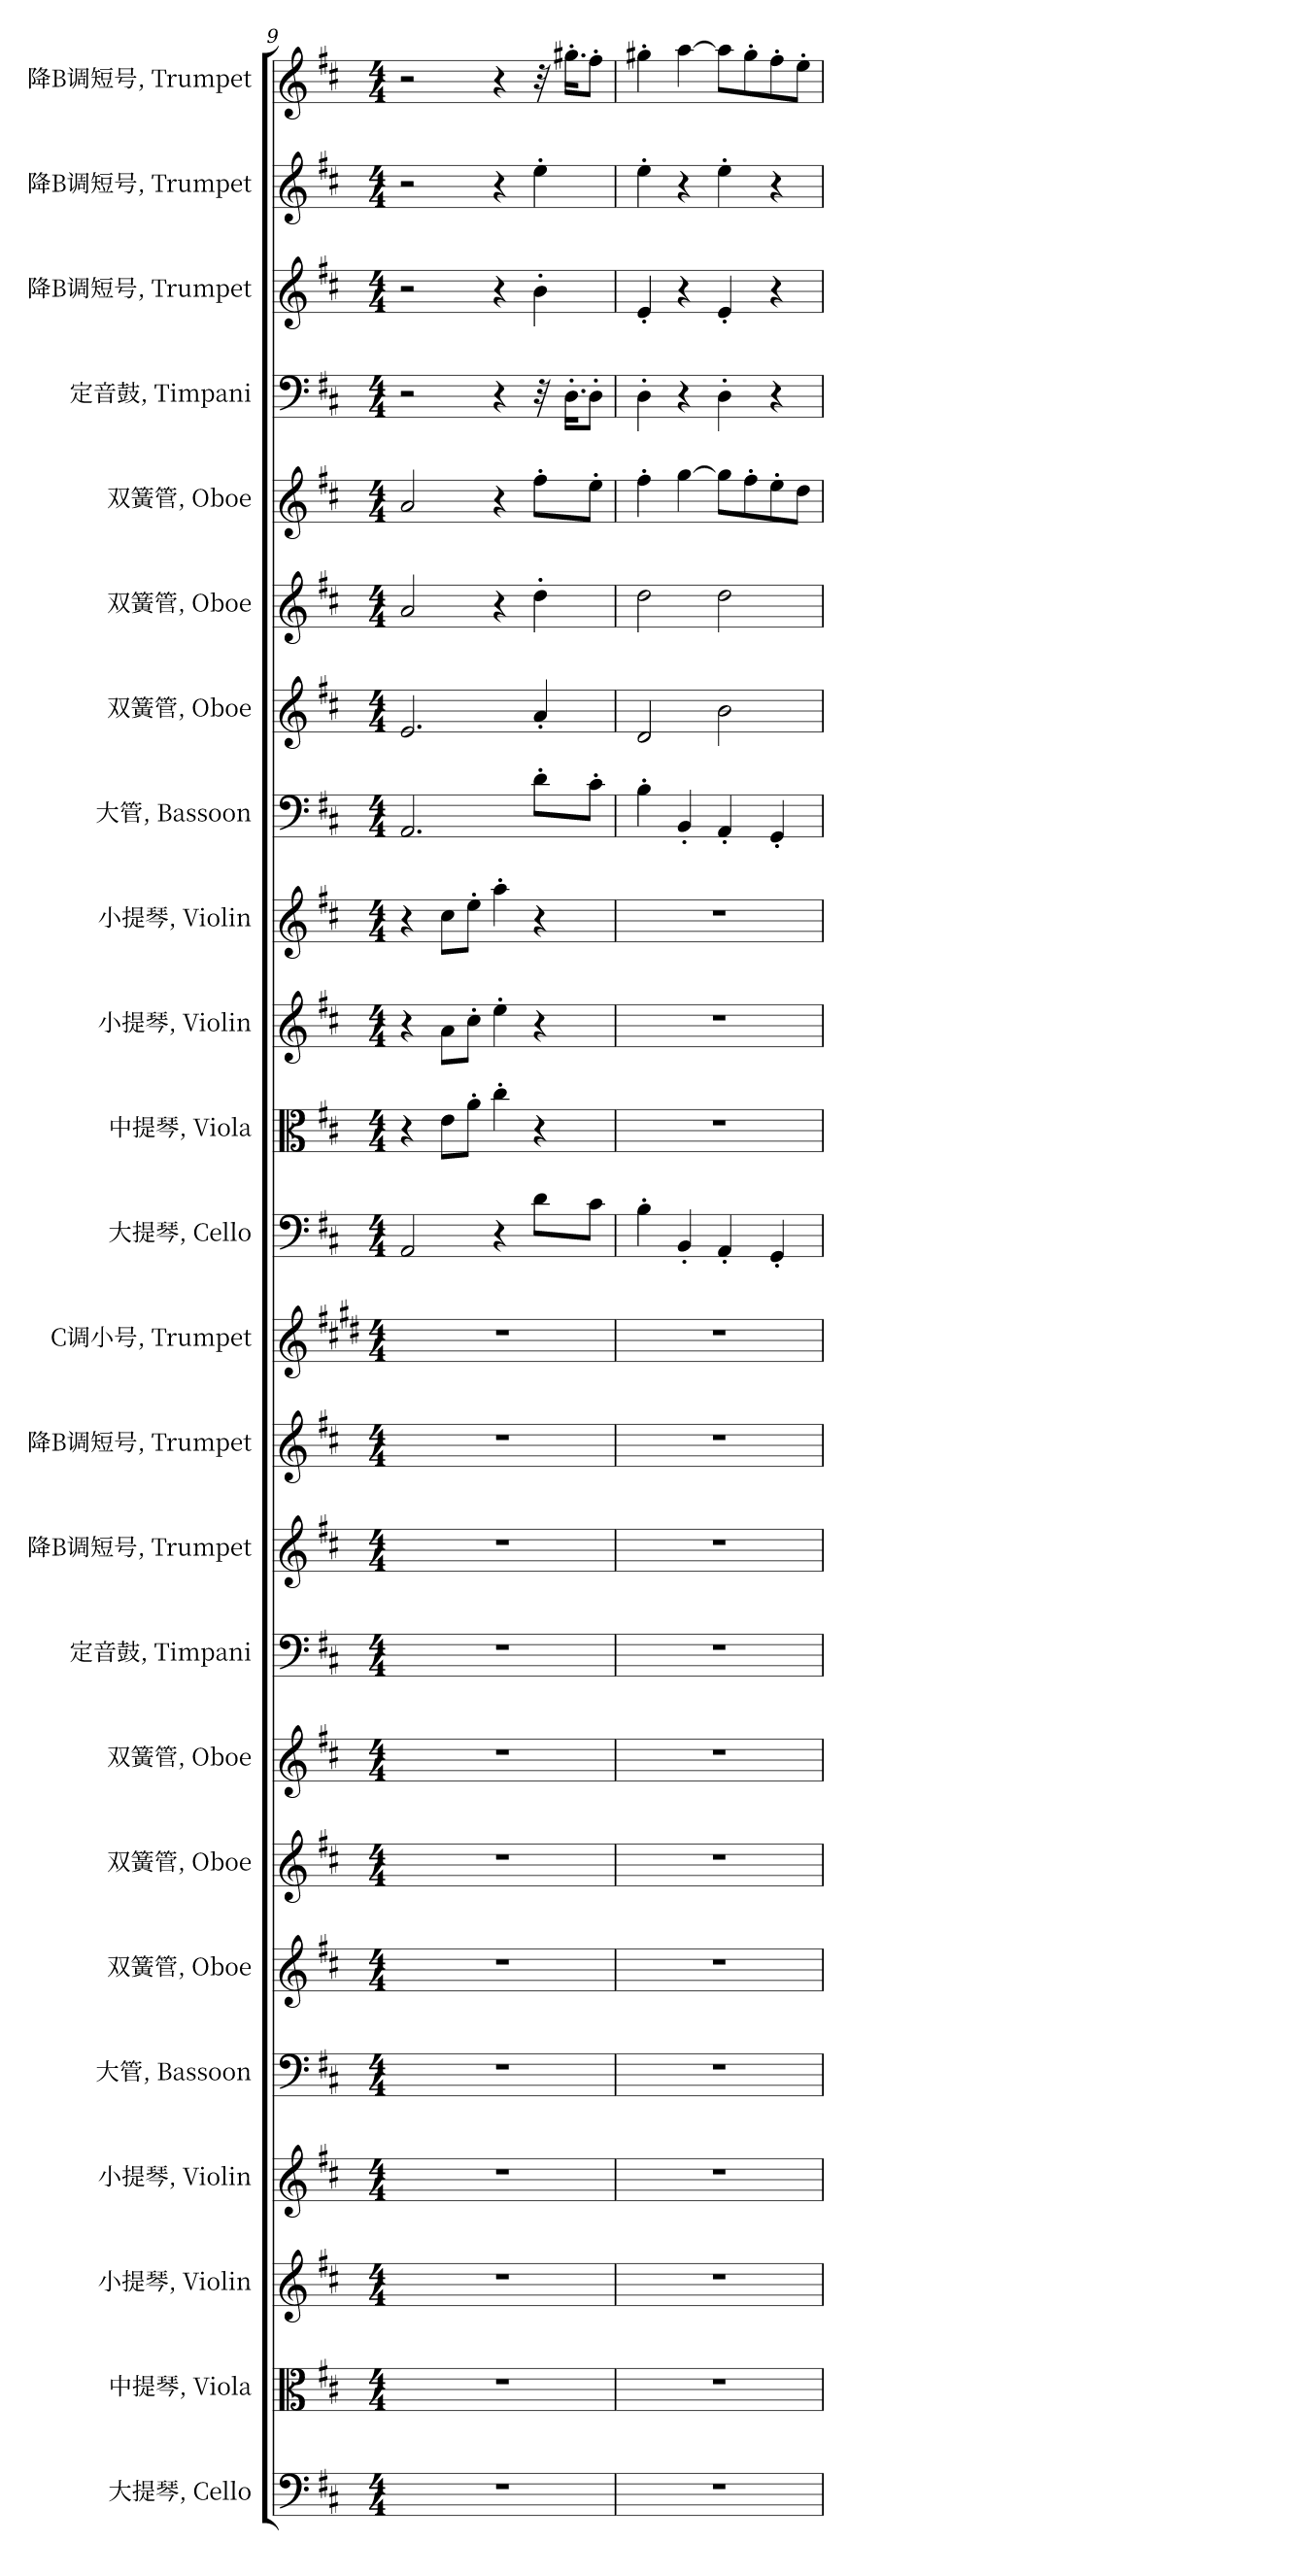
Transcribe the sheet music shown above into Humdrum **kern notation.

**kern	**kern	**kern	**kern	**kern	**kern	**kern	**kern	**kern	**kern	**kern	**kern	**kern	**kern	**kern	**kern	**kern	**kern	**kern	**kern	**kern	**kern	**kern	**kern
*part24	*part23	*part22	*part21	*part20	*part19	*part18	*part17	*part16	*part15	*part14	*part13	*part12	*part11	*part10	*part9	*part8	*part7	*part6	*part5	*part4	*part3	*part2	*part1
*staff24	*staff23	*staff22	*staff21	*staff20	*staff19	*staff18	*staff17	*staff16	*staff15	*staff14	*staff13	*staff12	*staff11	*staff10	*staff9	*staff8	*staff7	*staff6	*staff5	*staff4	*staff3	*staff2	*staff1
*I"大提琴, Cello	*I"中提琴, Viola	*I"小提琴, Violin	*I"小提琴, Violin	*I"大管, Bassoon	*I"双簧管, Oboe	*I"双簧管, Oboe	*I"双簧管, Oboe	*I"定音鼓, Timpani	*I"降B调短号, Trumpet	*I"降B调短号, Trumpet	*I"C调小号, Trumpet	*I"大提琴, Cello	*I"中提琴, Viola	*I"小提琴, Violin	*I"小提琴, Violin	*I"大管, Bassoon	*I"双簧管, Oboe	*I"双簧管, Oboe	*I"双簧管, Oboe	*I"定音鼓, Timpani	*I"降B调短号, Trumpet	*I"降B调短号, Trumpet	*I"降B调短号, Trumpet
*	*I'Vla.	*I'Vln.	*I'Vln.	*I'Bsn.	*I'Ob.	*I'Ob.	*I'Ob.	*I'Timp.	*	*	*I'C Tpt.	*	*I'Vla.	*I'Vln.	*I'Vln.	*I'Bsn.	*I'Ob.	*I'Ob.	*I'Ob.	*I'Timp.	*	*	*
*clefF4	*clefC3	*clefG2	*clefG2	*clefF4	*clefG2	*clefG2	*clefG2	*clefF4	*clefG2	*clefG2	*clefG2	*clefF4	*clefC3	*clefG2	*clefG2	*clefF4	*clefG2	*clefG2	*clefG2	*clefF4	*clefG2	*clefG2	*clefG2
*	*	*	*	*	*	*	*	*	*ITrd1c2	*ITrd1c2	*ITrd1c2	*	*	*	*	*	*	*	*	*	*ITrd1c2	*ITrd1c2	*ITrd1c2
*k[f#c#]	*k[f#c#]	*k[f#c#]	*k[f#c#]	*k[f#c#]	*k[f#c#]	*k[f#c#]	*k[f#c#]	*k[f#c#]	*k[]	*k[]	*k[f#c#]	*k[f#c#]	*k[f#c#]	*k[f#c#]	*k[f#c#]	*k[f#c#]	*k[f#c#]	*k[f#c#]	*k[f#c#]	*k[f#c#]	*k[]	*k[]	*k[]
*M4/4	*M4/4	*M4/4	*M4/4	*M4/4	*M4/4	*M4/4	*M4/4	*M4/4	*M4/4	*M4/4	*M4/4	*M4/4	*M4/4	*M4/4	*M4/4	*M4/4	*M4/4	*M4/4	*M4/4	*M4/4	*M4/4	*M4/4	*M4/4
=9	=9	=9	=9	=9	=9	=9	=9	=9	=9	=9	=9	=9	=9	=9	=9	=9	=9	=9	=9	=9	=9	=9	=9
1r	1r	1r	1r	1r	1r	1r	1r	1r	1r	1r	1r	2AA/	4r	4r	4r	2.AA/	2.e/	2a/	2a/	2r	2r	2r	2r
.	.	.	.	.	.	.	.	.	.	.	.	.	8e\L	8a\L	8cc#\L	.	.	.	.	.	.	.	.
.	.	.	.	.	.	.	.	.	.	.	.	.	8a'\J	8cc#'\J	8ee'\J	.	.	.	.	.	.	.	.
.	.	.	.	.	.	.	.	.	.	.	.	4r	4cc#'\	4ee'\	4aa'\	.	.	4r	4r	4r	4r	4r	4r
.	.	.	.	.	.	.	.	.	.	.	.	8d\L	4r	4r	4r	8d'\L	4a'/	4dd'\	8ff#'\L	32r	4a'\	4dd'\	32r
.	.	.	.	.	.	.	.	.	.	.	.	.	.	.	.	.	.	.	.	16.D'\KL	.	.	16.ff#X'\KL
.	.	.	.	.	.	.	.	.	.	.	.	8c#\J	.	.	.	8c#'\J	.	.	8ee'\J	8D'\J	.	.	8ee'\J
!!LO:PB:g=z
=10	=10	=10	=10	=10	=10	=10	=10	=10	=10	=10	=10	=10	=10	=10	=10	=10	=10	=10	=10	=10	=10	=10	=10
1r	1r	1r	1r	1r	1r	1r	1r	1r	1r	1r	1r	4B'\	1r	1r	1r	4B'\	2d/	2dd\	4ff#'\	4D'\	4d'/	4dd'\	4ff#X'\
.	.	.	.	.	.	.	.	.	.	.	.	4BB'/	.	.	.	4BB'/	.	.	[4gg\	4r	4r	4r	[4gg\
.	.	.	.	.	.	.	.	.	.	.	.	4AA'/	.	.	.	4AA'/	2b\	2dd\	8gg\L]	4D'\	4d'/	4dd'\	8gg\L]
.	.	.	.	.	.	.	.	.	.	.	.	.	.	.	.	.	.	.	8ff#'\	.	.	.	8ff#'\
.	.	.	.	.	.	.	.	.	.	.	.	4GG'/	.	.	.	4GG'/	.	.	8ee'\	4r	4r	4r	8ee'\
.	.	.	.	.	.	.	.	.	.	.	.	.	.	.	.	.	.	.	8dd\J	.	.	.	8dd'\J
=	=	=	=	=	=	=	=	=	=	=	=	=	=	=	=	=	=	=	=	=	=	=	=
*-	*-	*-	*-	*-	*-	*-	*-	*-	*-	*-	*-	*-	*-	*-	*-	*-	*-	*-	*-	*-	*-	*-	*-
